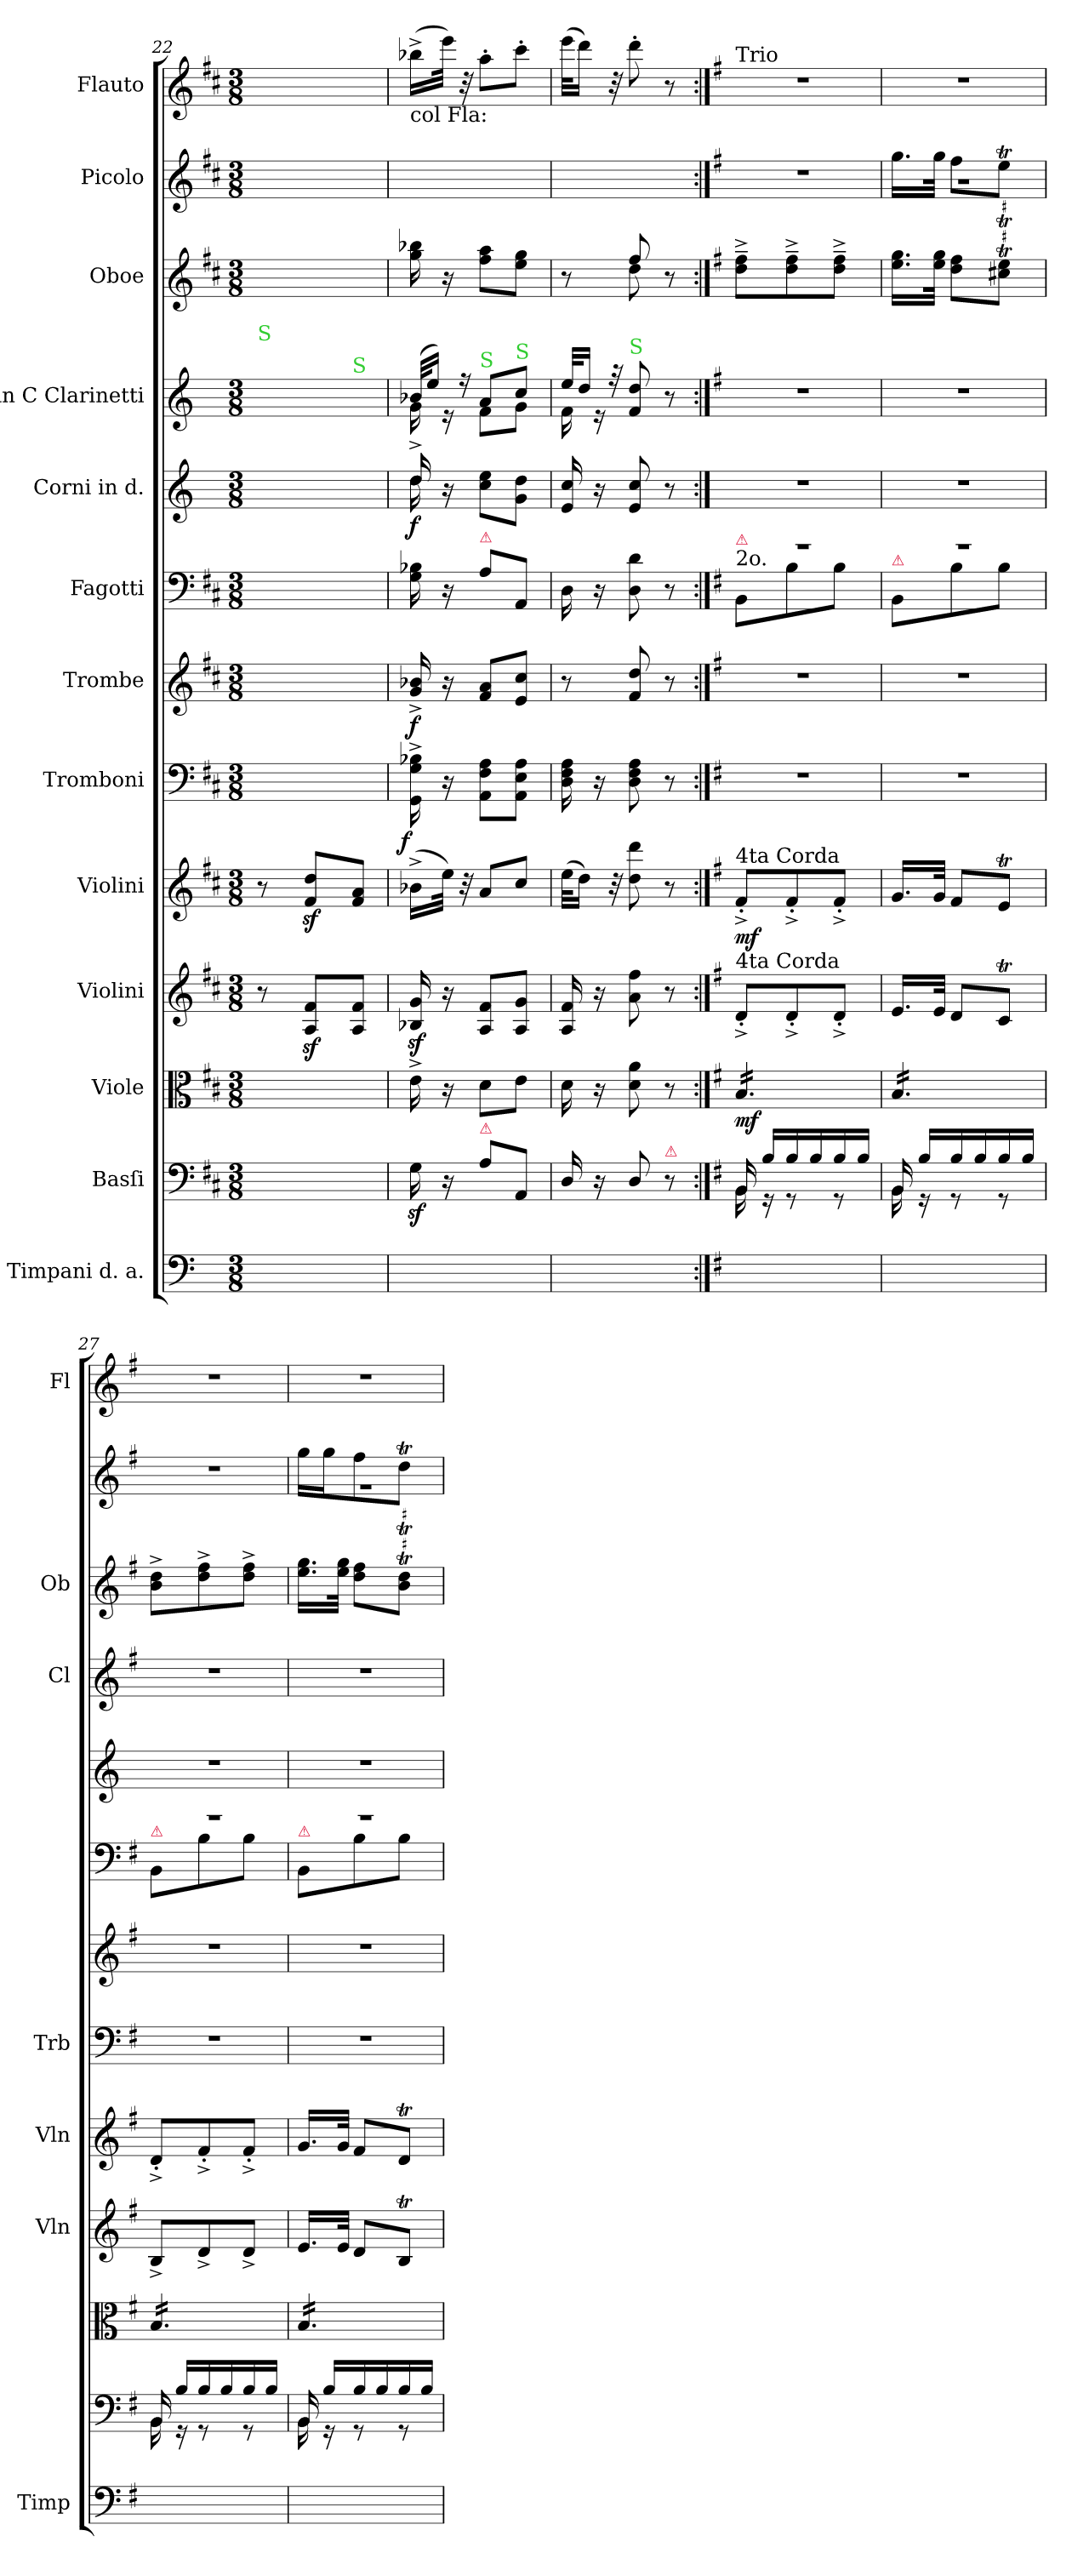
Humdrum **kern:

**kern	**kern	**kern	**dynam	**kern	**kern	**dynam	**kern	**dynam	**kern	**dynam	**kern	**kern	**dynam	**kern	**kern	**kern	**kern
*part13	*part12	*part11	*part11	*part10	*part9	*part9	*part8	*part8	*part7	*part7	*part6	*part5	*part5	*part4	*part3	*part2	*part1
*staff13	*staff12	*staff11	*staff11	*staff10	*staff9	*staff9	*staff8	*staff8	*staff7	*staff7	*staff6	*staff5	*staff5	*staff4	*staff3	*staff2	*staff1
*I"Timpani d. a.	*I"Basſi	*I"Viole	*	*I"Violini	*I"Violini	*	*I"Tromboni	*	*I"Trombe	*	*I"Fagotti	*I"Corni in d.	*	*I"in C Clarinetti	*I"Oboe	*I"Picolo	*I"Flauto
*I'Timp	*	*	*	*I'Vln	*I'Vln	*	*I'Trb	*	*	*	*	*	*	*I'Cl	*I'Ob	*	*I'Fl
*clefF4	*clefF4	*clefC3	*	*clefG2	*clefG2	*	*clefF4	*	*clefG2	*	*clefF4	*clefG2	*	*clefG2	*clefG2	*clefG2	*clefG2
*	*	*	*	*	*	*	*	*	*	*	*	*ITrd6c10	*	*	*	*	*
*k[]	*k[f#c#]	*k[f#c#]	*	*k[f#c#]	*k[f#c#]	*	*k[f#c#]	*	*k[f#c#]	*	*k[f#c#]	*k[f#c#]	*	*k[]	*k[f#c#]	*k[f#c#]	*k[f#c#]
*M3/8	*M3/8	*M3/8	*	*M3/8	*M3/8	*	*M3/8	*	*M3/8	*	*M3/8	*M3/8	*	*M3/8	*M3/8	*M3/8	*M3/8
=22	=22	=22	=22	=22	=22	=22	=22	=22	=22	=22	=22	=22	=22	=22	=22	=22	=22
!	!	!	!	!	!	!	!	!	!	!	!	!	!	!LO:TX:a:color=limegreen:t=S	!	!	!
8ryy	8D\yy	8ryy	.	8r	8r	.	8ryy	.	8ryy	.	8ryy	8ryy	.	16.fyy/ 16.ddyy/LL	16.ddyy\ 16.ff#yy\LL	16.dd\LLyy	16.ddd\LLyy
.	.	.	.	.	.	.	.	.	.	.	.	.	.	32ayy/ 32eeyy/JJk	32ayy\ 32eeyy\JJk	32ee\JJkyy	32eee\JKyy
8Re/yy	8ryy	8d\Lyy	.	8Az/ 8f#z/L	8f#z/ 8ddz/L	.	8Dyy\ 8F#yy\ 8dyy\	.	16dyy/ 16ddyy/LL	.	8Dyy\ 8F#yy\L	8Ayy/ 8dyy/L	.	8ddyy\ 8ffyy\L	8ddyy\ 8ff#yy\L	8ff#\Lyy	8fff#\yy
.	.	.	.	.	.	.	.	.	16dyy/ 16ddyy/J	.	.	.	.	.	.	.	.
!	!	!	!	!	!	!	!	!	!	!	!	!	!	!LO:TX:a:color=limegreen:t=S	!	!	!
8ryy	8D\yy	8d\Jyy	.	8A/ 8f#/J	8f#/ 8a/J	.	8ryy	.	8dyy/ 8ddyy/J	.	8Dyy\ 8F#yy\J	8Ayy/ 8dyy/J	.	8fyy\ 8ayy\J	8ff#yy\ 8aayy\J	8aa\Jyy	8fff#\Jyy
=23	=23	=23	=23	=23	=23	=23	=23	=23	=23	=23	=23	=23	=23	=23	=23	=23	=23
*	*	*	*	*	*	*	*	*	*	*	*	*^	*	*^	*	*	*
!	!	!	!	!	!	!	!	!	!	!	!	!	!	!	!	!	!	!LO:TX:a:t=col Fla&colon;	!
!	!	!	!	!	!	!	!	!LO:DY:rj	!	!	!	!	!	!	!	!	!	!	!
4.ryy	16Gz\	16e^<\	.	16B-Xz/ 16gz/	(16b-X^<\LL	.	16GG^>\ 16G^>\ 16B-X^>\	f	16g^/ 16b-X^/	f	16G\ 16B-X\	16e^</	16e\	f	(32b-X/KLL	16g\	16gg\ 16bb-X\	16bb-X^\LLyy	(16bb-X^\LL
.	.	.	.	.	.	.	.	.	.	.	.	.	.	.	16ee/JJ)	.	.	.	.
.	16r	16r	.	16r	32ee\JJk)	.	16r	.	16r	.	16r	16r	16ryy	.	.	16r	16r	32eee\JJkyy	32eee\JJk)
!	!	!	!	!	!	!	!	!	!	!	!	!	!	!	!LO:N:vis=16	!	!	!	!
.	.	.	.	.	32r	.	.	.	.	.	.	.	.	.	32r	.	.	32ryy	32r
!	!	!	!	!	!	!	!	!	!	!	!	!	!	!	!LO:TX:a:color=limegreen:t=S	!	!	!	!
!	!	!	!	!	!	!	!	!	!	!	!LO:TX:a:color=crimson:t=⚠	!	!	!	!	!	!	!	!
!	!LO:TX:a:color=crimson:t=⚠	!	!	!	!	!	!	!	!	!	!	!	!	!	!	!	!	!	!
.	8A\L	8d\L	.	8A/ 8f#/L	8a/L	.	8AA\ 8F#\ 8A\L	.	8f#/ 8a/L	.	8A\L	8d\ 8f#\L	8ryy	.	8a/L	8f\L	8ff#\ 8aa\L	8aa'\Lyy	8aa'\L
!	!	!	!	!	!	!	!	!	!	!	!	!	!	!	!LO:TX:a:color=limegreen:t=S	!	!	!	!
.	8AA/J	8e\J	.	8A/ 8g/J	8cc#/J	.	8AA\ 8E\ 8A\J	.	8e/ 8cc#/J	.	8AA/J	8A\ 8e\J	8ryy	.	8cc/J	8g\J	8ee\ 8gg\J	8ccc#'\Jyy	8ccc#'\J
*	*	*	*	*	*	*	*	*	*	*	*	*v	*v	*	*	*	*	*	*
=24	=24	=24	=24	=24	=24	=24	=24	=24	=24	=24	=24	=24	=24	=24	=24	=24	=24	=24
*	*	*	*	*	*	*	*	*	*	*	*	*	*	*	*	*^	*	*
4.ryy	16D/	16d\	.	16A/ 16f#/	(32ee\KLL	.	16D\ 16F#\ 16A\	.	8r	.	16D\	16F#/ 16d/	.	32ee/KLL	16f\	8r	8ryy	32eee\KLLyy	(32eee\KLL
.	.	.	.	.	16dd\JJ)	.	.	.	.	.	.	.	.	16dd/JJ	.	.	.	16ddd\JJyy	16ddd\JJ)
.	16r	16r	.	16r	.	.	16r	.	.	.	16r	16r	.	.	16r	.	.	.	.
.	.	.	.	.	32r	.	.	.	.	.	.	.	.	32r	.	.	.	32ryy	32r
!	!	!	!	!	!	!	!	!	!	!	!	!	!	!LO:TX:a:color=limegreen:t=S	!	!	!	!	!
.	8D/	8d\ 8a\	.	8a\ 8ff#\	8dd\ 8ddd\	.	8D\ 8F#\ 8A\	.	8f#/ 8dd/	.	8D\ 8d\	8F#/ 8d/	.	8f/ 8dd/	8ryy	8ff#/	8dd\	8ddd'\yy	8ddd'\
!	!LO:TX:a:color=crimson:t=⚠	!	!	!	!	!	!	!	!	!	!	!	!	!	!	!	!	!	!
.	8r	8r	.	8r	8r	.	8r	.	8r	.	8r	8r	.	8r	8ryy	8r	8ryy	8ryy	8r
*	*	*	*	*	*	*	*	*	*	*	*	*	*	*v	*v	*	*	*	*
*	*	*	*	*	*	*	*	*	*	*	*	*	*	*	*v	*v	*	*
=25:|!	=25:|!	=25:|!	=25:|!	=25:|!	=25:|!	=25:|!	=25:|!	=25:|!	=25:|!	=25:|!	=25:|!	=25:|!	=25:|!	=25:|!	=25:|!	=25:|!	=25:|!
*k[f#]	*k[f#]	*k[f#]	*	*k[f#]	*k[f#]	*	*k[f#]	*	*k[f#]	*	*k[f#]	*k[f#c#]	*	*k[f#]	*k[f#]	*k[f#]	*k[f#]
*	*^	*	*	*	*	*	*	*	*	*	*^	*	*	*^	*^	*	*
!	!	!	!	!	!	!	!	!	!	!	!	!	!	!	!	!	!	!	!	!	!LO:TX:a:t=Trio
!	!	!	!	!	!	!	!	!	!	!	!	!LO:TX:a:t=2o.	!	!	!	!	!	!	!	!	!
!	!	!	!	!	!	!	!	!	!	!	!	!LO:TX:a:color=crimson:t=⚠	!	!	!	!	!	!	!	!	!
!	!	!	!	!	!	!LO:TX:a:t=4ta Corda	!	!	!	!	!	!	!	!	!	!	!	!	!	!	!
!	!	!	!	!	!LO:TX:a:t=4ta Corda	!	!	!	!	!	!	!	!	!	!	!	!	!	!	!	!
*	*	*	*	*	*	*	*	*	*	*	*	*	*	*	*	*v	*v	*	*	*	*
*	*	*	*	*	*	*	*	*	*	*	*	*	*	*	*	*	*v	*v	*	*
*	*	*	*tremolo	*	*	*	*	*	*	*	*	*	*	*	*	*	*	*	*
4.ryy	16BB/	16BB\	16B/LL	mf	8d'^>/L	8f#'^>/L	mf	4.r	.	4.r	.	4.r	8BB/L	4.r	.	4.r	8dd~^<\ 8ff#~^<\L	4.r	4.r
.	16B/LL	16r	16B/	.	.	.	.	.	.	.	.	.	.	.	.	.	.	.	.
.	16B/	8r	16B/	.	8d'^>/	8f#'^>/	.	.	.	.	.	.	8B\	.	.	.	8dd~^<\ 8ff#~^<\	.	.
.	16B/	.	16B/	.	.	.	.	.	.	.	.	.	.	.	.	.	.	.	.
.	16B/	8r	16B/	.	8d'^>/J	8f#'^>/J	.	.	.	.	.	.	8B\J	.	.	.	8dd~^<\ 8ff#~^<\J	.	.
.	16B/JJ	.	16B/JJ	.	.	.	.	.	.	.	.	.	.	.	.	.	.	.	.
=26	=26	=26	=26	=26	=26	=26	=26	=26	=26	=26	=26	=26	=26	=26	=26	=26	=26	=26	=26
*	*	*	*	*	*	*	*	*	*	*	*	*	*	*	*	*	*	*^	*
!	!	!	!	!	!	!	!	!	!	!	!	!LO:TX:a:color=crimson:t=⚠	!	!	!	!	!	!	!	!
4.ryy	16BB/	16BB\	16B/LL	.	16.e/LL	16.g/LL	.	4.r	.	4.r	.	4.r	8BB/L	4.r	.	4.r	16.ee\ 16.gg\LL	16.gg\LL	4.r	4.r
.	16B/LL	16r	16B/	.	.	.	.	.	.	.	.	.	.	.	.	.	.	.	.	.
.	.	.	.	.	32e/JJk	32g/JJk	.	.	.	.	.	.	.	.	.	.	32ee\ 32gg\JJk	32gg\JJk	.	.
.	16B/	8r	16B/	.	8d/L	8f#/L	.	.	.	.	.	.	8B\	.	.	.	8dd\ 8ff#\L	8ff#\L	.	.
.	16B/	.	16B/	.	.	.	.	.	.	.	.	.	.	.	.	.	.	.	.	.
.	16B/	8r	16B/	.	8cT/J	8eT/J	.	.	.	.	.	.	8B\J	.	.	.	8cc#XT\ 8eeT\J	8eeT\J	.	.
.	16B/JJ	.	16B/JJ	.	.	.	.	.	.	.	.	.	.	.	.	.	.	.	.	.
*	*	*	*	*	*	*	*	*	*	*	*	*	*	*	*	*	*	*v	*v	*
=27	=27	=27	=27	=27	=27	=27	=27	=27	=27	=27	=27	=27	=27	=27	=27	=27	=27	=27	=27
!	!	!	!	!	!	!	!	!	!	!	!	!LO:TX:a:color=crimson:t=⚠	!	!	!	!	!	!	!
4.ryy	16BB/	16BB\	16B/LL	.	8B^>/L	8d'^>/L	.	4.r	.	4.r	.	4.r	8BB/L	4.r	.	4.r	8b^<\ 8dd^<\L	4.r	4.r
.	16B/LL	16r	16B/	.	.	.	.	.	.	.	.	.	.	.	.	.	.	.	.
.	16B/	8r	16B/	.	8d^>/	8f#'^>/	.	.	.	.	.	.	8B\	.	.	.	8dd^<\ 8ff#^<\	.	.
.	16B/	.	16B/	.	.	.	.	.	.	.	.	.	.	.	.	.	.	.	.
.	16B/	8r	16B/	.	8d^>/J	8f#'^>/J	.	.	.	.	.	.	8B\J	.	.	.	8dd^<\ 8ff#^<\J	.	.
.	16B/JJ	.	16B/JJ	.	.	.	.	.	.	.	.	.	.	.	.	.	.	.	.
=28	=28	=28	=28	=28	=28	=28	=28	=28	=28	=28	=28	=28	=28	=28	=28	=28	=28	=28	=28
*	*	*	*	*	*	*	*	*	*	*	*	*	*	*	*	*	*	*^	*
!	!	!	!	!	!	!	!	!	!	!	!	!LO:TX:a:color=crimson:t=⚠	!	!	!	!	!	!	!	!
4.ryy	16BB/	16BB\	16B/LL	.	16.e/LL	16.g/LL	.	4.r	.	4.r	.	4.r	8BB\L	4.r	.	4.r	16.ee\ 16.gg\LL	16gg\LL	4.r	4.r
.	16B/LL	16r	16B/	.	.	.	.	.	.	.	.	.	.	.	.	.	.	16gg\J	.	.
.	.	.	.	.	32e/JJk	32g/JJk	.	.	.	.	.	.	.	.	.	.	32ee\ 32gg\JJk	.	.	.
.	16B/	8r	16B/	.	8d/L	8f#/L	.	.	.	.	.	.	8B\	.	.	.	8dd\ 8ff#\L	8ff#\	.	.
.	16B/	.	16B/	.	.	.	.	.	.	.	.	.	.	.	.	.	.	.	.	.
.	16B/	8r	16B/	.	8Bt/J	8dT/J	.	.	.	.	.	.	8B\J	.	.	.	8bT\ 8ddT\J	8ddT\J	.	.
.	16B/JJ	.	16B/JJ	.	.	.	.	.	.	.	.	.	.	.	.	.	.	.	.	.
*	*	*	*Xtremolo	*	*	*	*	*	*	*	*	*	*	*	*	*	*	*	*	*
*	*v	*v	*	*	*	*	*	*	*	*	*	*v	*v	*	*	*	*	*v	*v	*
=	=	=	=	=	=	=	=	=	=	=	=	=	=	=	=	=	=
*-	*-	*-	*-	*-	*-	*-	*-	*-	*-	*-	*-	*-	*-	*-	*-	*-	*-
